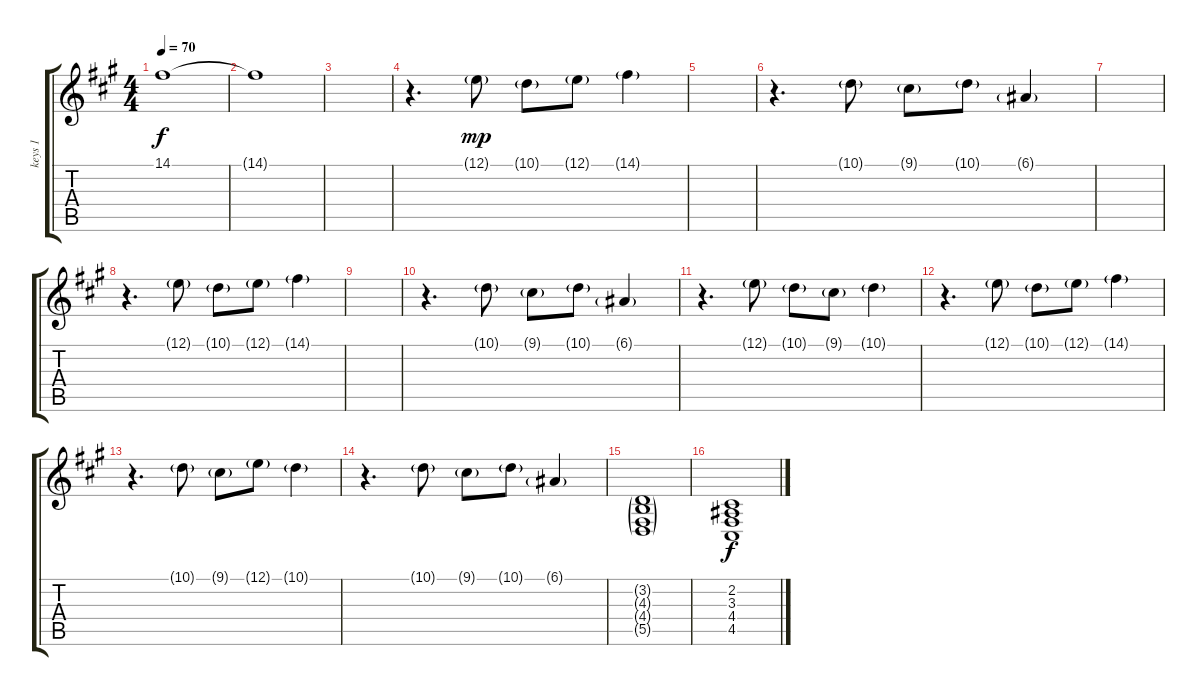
\track ("keys 1" "keys 1") {instrument stringensemble1}
\staff {score tabs}
\tuning (E4 B3 G3 D3 A2 E2) {hide}
\ts (4 4)
\tempo 70
\clef g2
\ks f#minor
14.1{t}.1{dy f} |
14.1{t}.1 |
|
r.4{d} 12.1{g}.8{dy mp} 10.1{g}.8 12.1{g}.8 14.1{g}.4 |
|
r.4{d} 10.1{g}.8 9.1{g}.8 10.1{g}.8 6.1{g}.4 |
|
r.4{d} 12.1{g}.8 10.1{g}.8 12.1{g}.8 14.1{g}.4 |
|
r.4{d} 10.1{g}.8 9.1{g}.8 10.1{g}.8 6.1{g}.4 |
r.4{d} 12.1{g}.8 10.1{g}.8 9.1{g}.8 10.1{g}.4 |
r.4{d} 12.1{g}.8 10.1{g}.8 12.1{g}.8 14.1{g}.4 |
r.4{d} 10.1{g}.8 9.1{g}.8 12.1{g}.8 10.1{g}.4 |
r.4{d} 10.1{g}.8 9.1{g}.8 10.1{g}.8 6.1{g}.4 |
(3.2{g} 4.3{g} 4.4{g} 5.5{g}).1{instrument choiraahs} |
(2.2 3.3 4.4 4.5).1{dy f}
